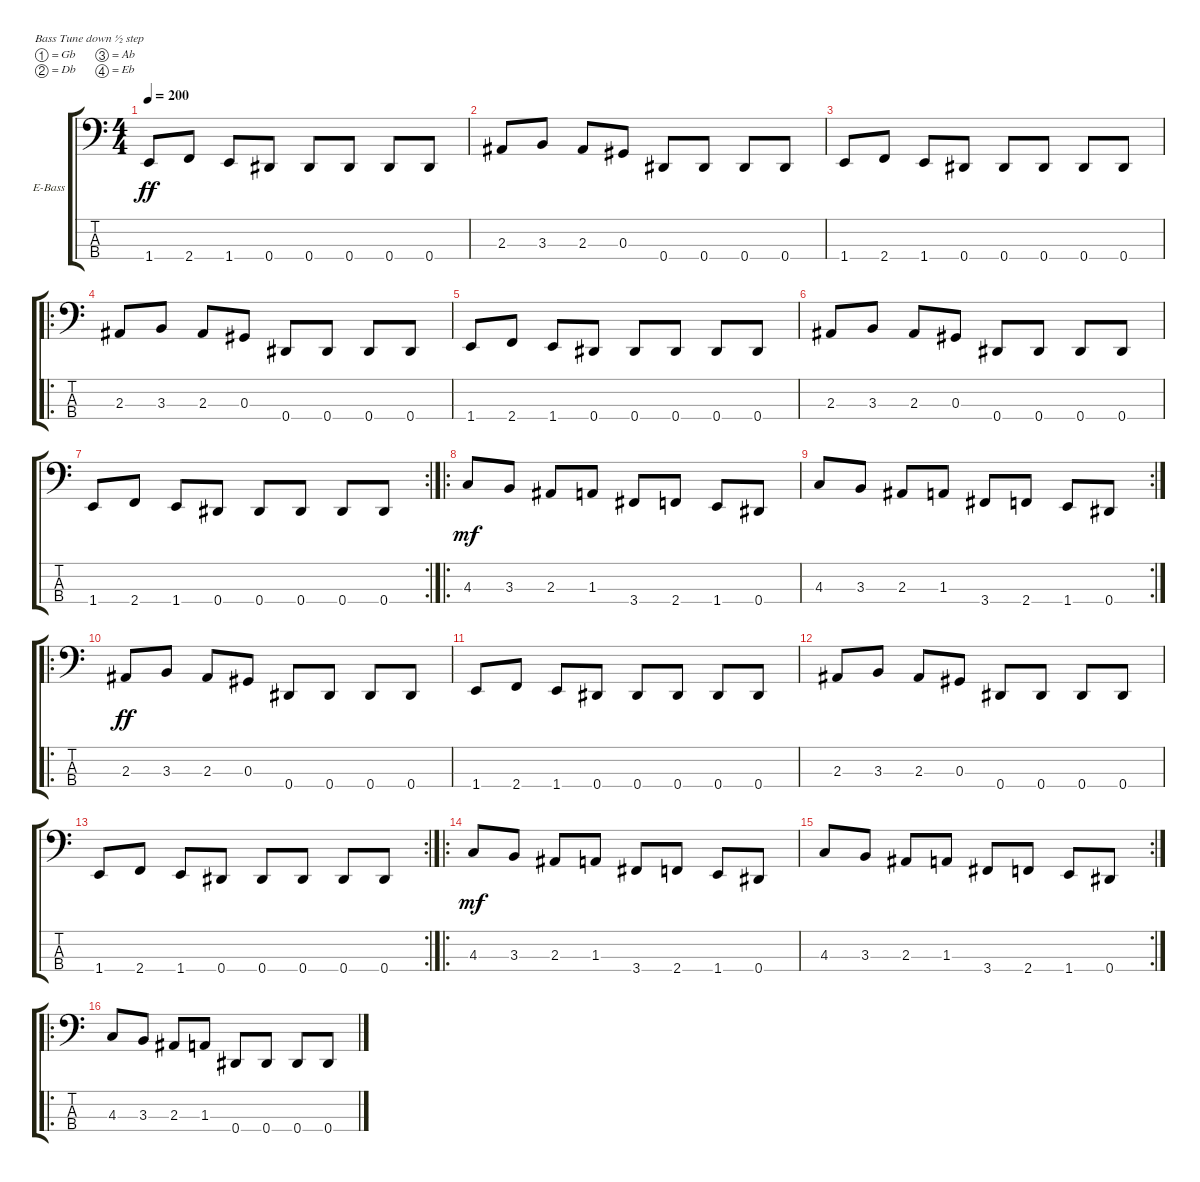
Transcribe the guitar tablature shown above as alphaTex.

\defaultSystemsLayout 4
\bracketExtendMode groupsimilarinstruments
\firstSystemTrackNameOrientation horizontal
\otherSystemsTrackNameOrientation horizontal
\track ("Alex Wobblester" "E-Bass") {instrument electricbassfinger}
\staff {score tabs}
\tuning (Gb2 Db2 Ab1 Eb1)
\ts (4 4)
\tempo 200
\clef f4
\ks c
1.4.8{dy ff} 2.4.8 1.4.8 0.4.8 0.4.8 0.4.8 0.4.8 0.4.8 |
2.3.8 3.3.8 2.3.8 0.3.8 0.4.8 0.4.8 0.4.8 0.4.8 |
1.4.8 2.4.8 1.4.8 0.4.8 0.4.8 0.4.8 0.4.8 0.4.8 |
\ro
2.3.8 3.3.8 2.3.8 0.3.8 0.4.8 0.4.8 0.4.8 0.4.8 |
1.4.8 2.4.8 1.4.8 0.4.8 0.4.8 0.4.8 0.4.8 0.4.8 |
2.3.8 3.3.8 2.3.8 0.3.8 0.4.8 0.4.8 0.4.8 0.4.8 |
\rc 2
1.4.8 2.4.8 1.4.8 0.4.8 0.4.8 0.4.8 0.4.8 0.4.8 |
\ro
4.3.8{dy mf} 3.3.8 2.3.8 1.3.8 3.4.8 2.4.8 1.4.8 0.4.8 |
\rc 2
4.3.8 3.3.8 2.3.8 1.3.8 3.4.8 2.4.8 1.4.8 0.4.8 |
\ro
2.3.8{dy ff} 3.3.8 2.3.8 0.3.8 0.4.8 0.4.8 0.4.8 0.4.8 |
1.4.8 2.4.8 1.4.8 0.4.8 0.4.8 0.4.8 0.4.8 0.4.8 |
2.3.8 3.3.8 2.3.8 0.3.8 0.4.8 0.4.8 0.4.8 0.4.8 |
\rc 2
1.4.8 2.4.8 1.4.8 0.4.8 0.4.8 0.4.8 0.4.8 0.4.8 |
\ro
4.3.8{dy mf} 3.3.8 2.3.8 1.3.8 3.4.8 2.4.8 1.4.8 0.4.8 |
\rc 2
4.3.8 3.3.8 2.3.8 1.3.8 3.4.8 2.4.8 1.4.8 0.4.8 |
\ro
4.3.8 3.3.8 2.3.8 1.3.8 0.4.8 0.4.8 0.4.8 0.4.8
